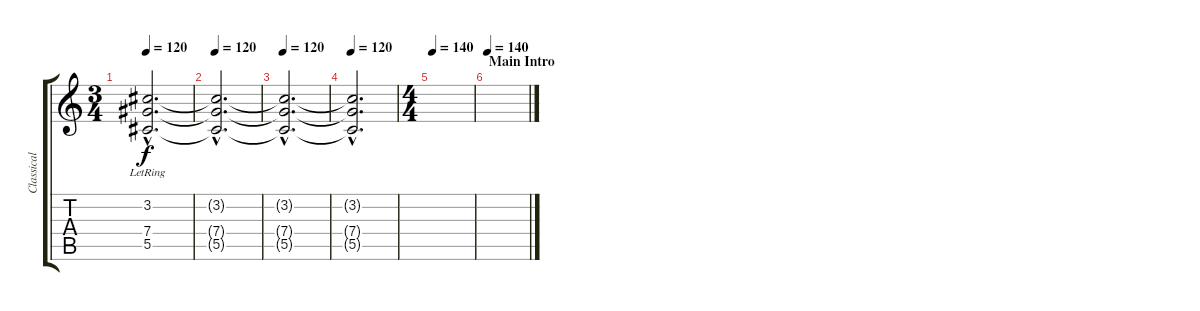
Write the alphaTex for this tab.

\track ("Classical Guitar I" "Classical ") {instrument acousticguitarnylon}
\staff {score tabs}
\tuning (Eb4 Bb3 Gb3 Db3 Ab2 Eb2) {hide}
\ts (3 4)
\tempo 120
\clef g2
\ks c
(3.2{hac lr} 7.4{hac lr} 5.5{hac lr}).2{d dy f} |
\tempo 120
(3.2{hac t} 7.4{hac t} 5.5{hac t}).2{d} |
\tempo 120
(3.2{hac t} 7.4{hac t} 5.5{hac t}).2{d} |
\tempo 120
(3.2{hac t} 7.4{hac t} 5.5{hac t}).2{d} |
\ts (4 4)
\tempo 140
|
\section ("" "Main Intro")
\tempo 140
